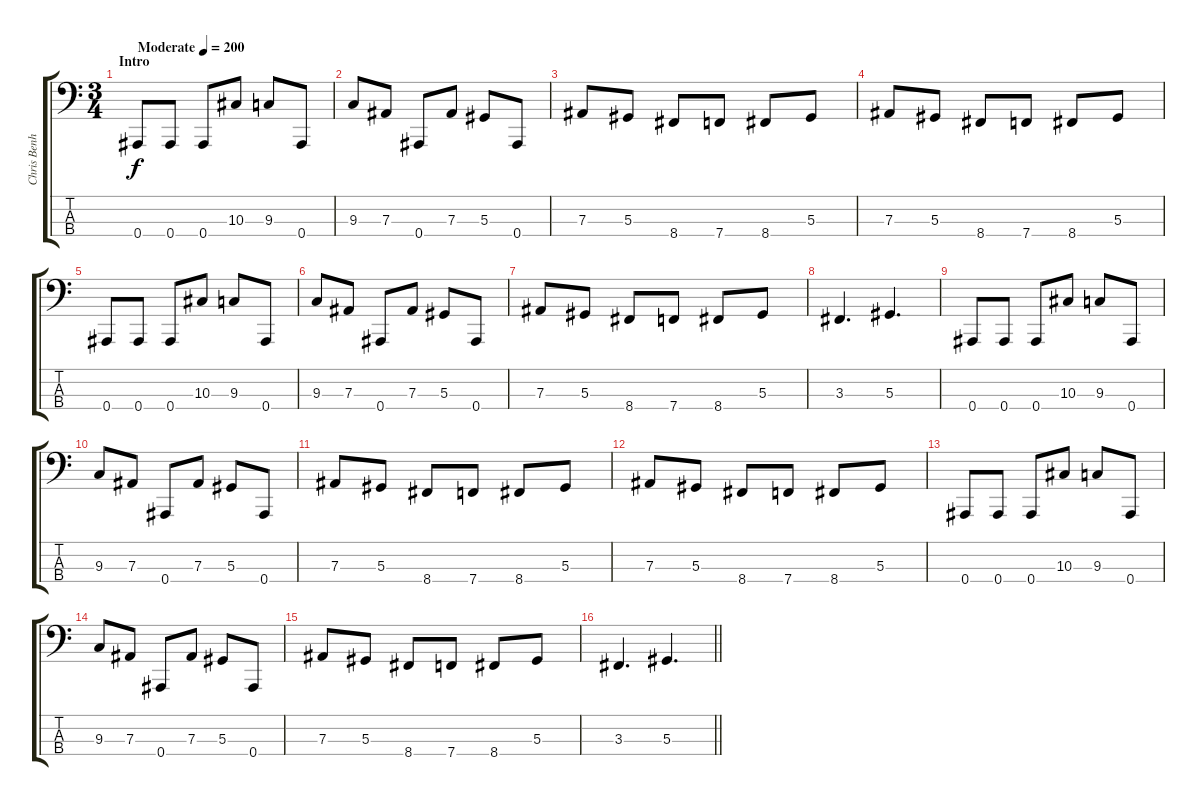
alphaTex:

\track ("Chris Benham" "Chris Benh") {instrument electricbassfinger}
\staff {score tabs}
\tuning (Db2 Ab1 Eb1 Bb0) {hide}
\ts (3 4)
\section ("" "Intro")
\tempo (200 "Moderate")
\clef f4
\ks c
0.4.8{dy f instrument electricbassfinger} 0.4.8 0.4.8 10.3.8 9.3.8 0.4.8 |
9.3.8 7.3.8 0.4.8 7.3.8 5.3.8 0.4.8 |
7.3.8 5.3.8 8.4.8 7.4.8 8.4.8 5.3.8 |
7.3.8 5.3.8 8.4.8 7.4.8 8.4.8 5.3.8 |
0.4.8 0.4.8 0.4.8 10.3.8 9.3.8 0.4.8 |
9.3.8 7.3.8 0.4.8 7.3.8 5.3.8 0.4.8 |
7.3.8 5.3.8 8.4.8 7.4.8 8.4.8 5.3.8 |
3.3.4{d} 5.3.4{d} |
0.4.8 0.4.8 0.4.8 10.3.8 9.3.8 0.4.8 |
9.3.8 7.3.8 0.4.8 7.3.8 5.3.8 0.4.8 |
7.3.8 5.3.8 8.4.8 7.4.8 8.4.8 5.3.8 |
7.3.8 5.3.8 8.4.8 7.4.8 8.4.8 5.3.8 |
0.4.8 0.4.8 0.4.8 10.3.8 9.3.8 0.4.8 |
9.3.8 7.3.8 0.4.8 7.3.8 5.3.8 0.4.8 |
7.3.8 5.3.8 8.4.8 7.4.8 8.4.8 5.3.8 |
\barLineRight lightlight
3.3.4{d} 5.3.4{d}
